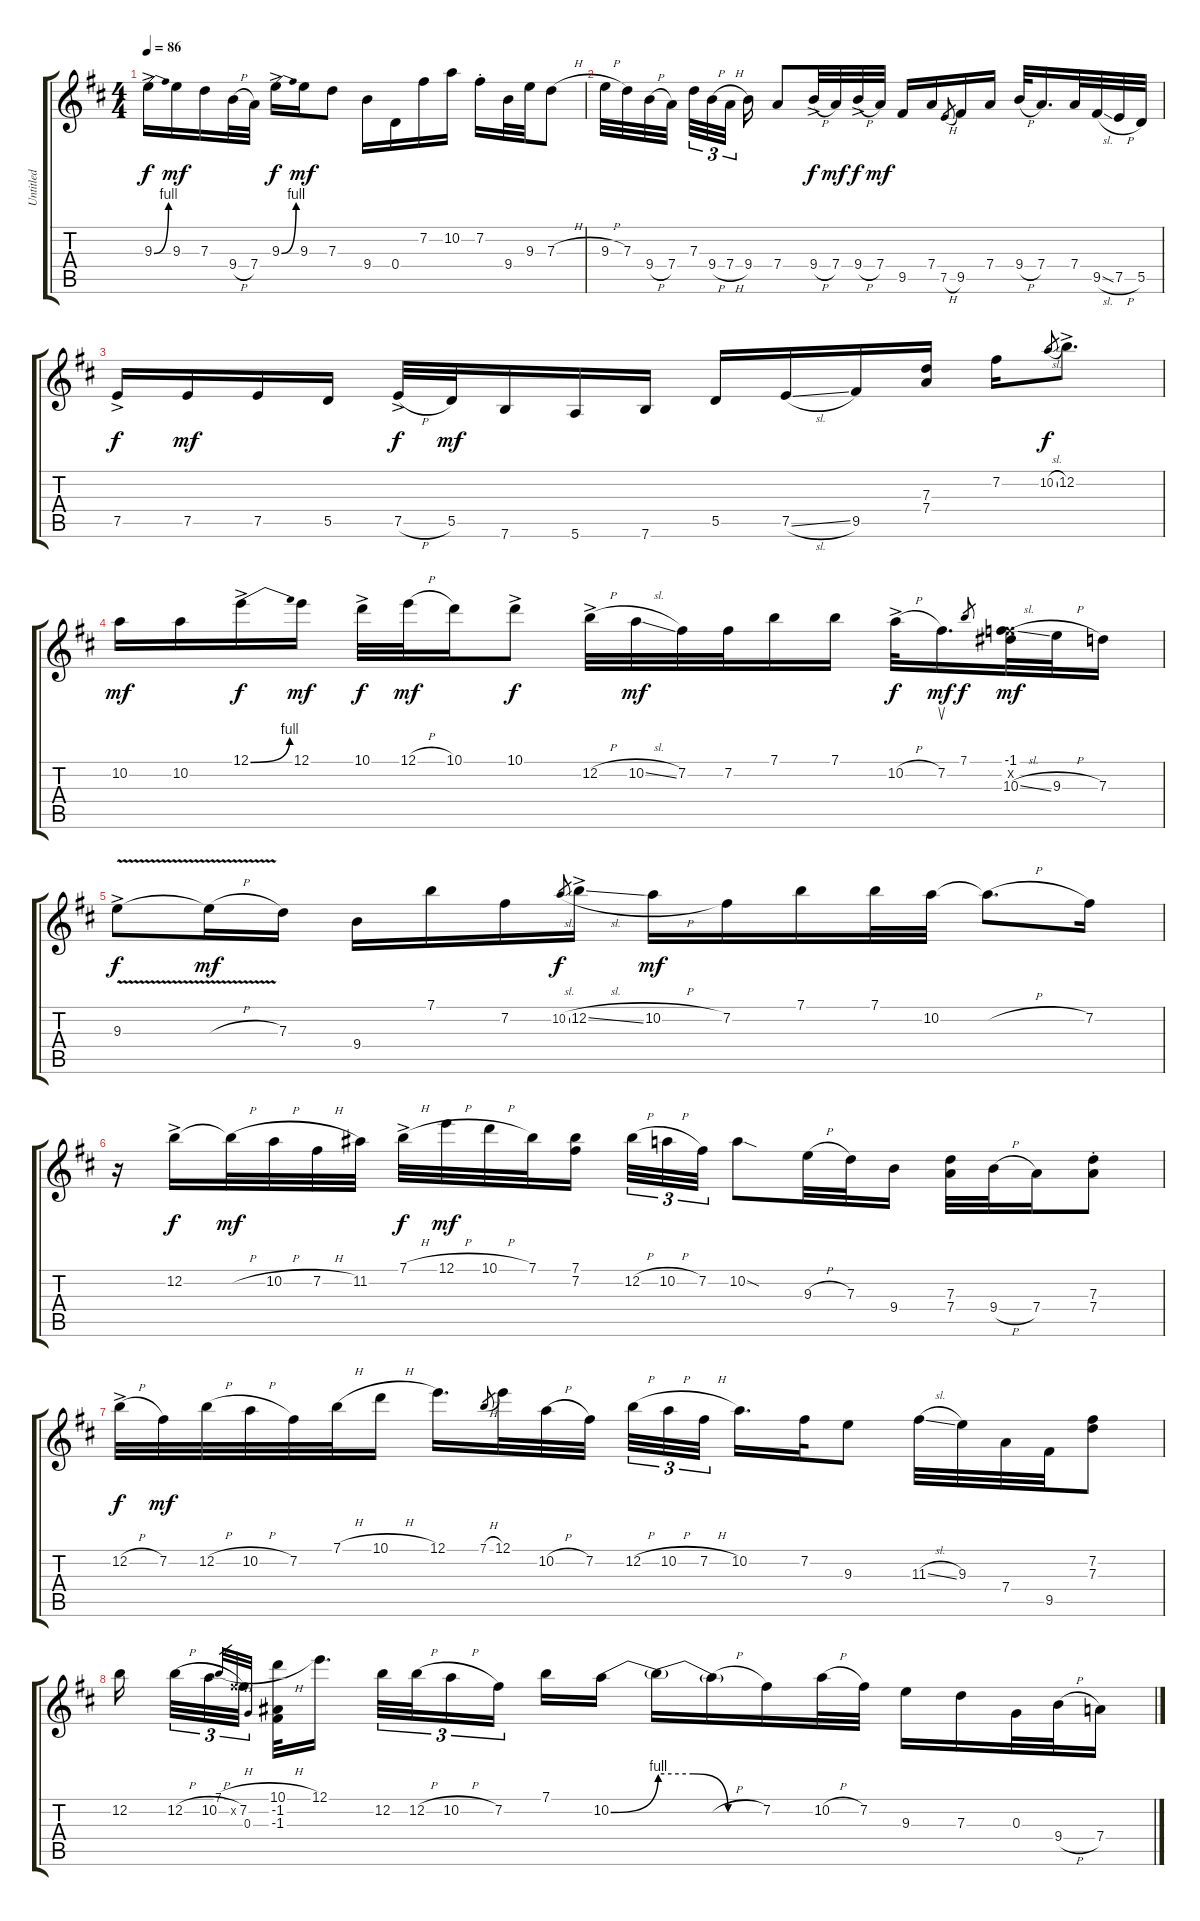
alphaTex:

\track ("Untitled" "Untitled") {instrument distortionguitar}
\staff {score tabs}
\tuning (E4 B3 G3 D3 A2 E2) {hide}
\ts (4 4)
\tempo 86
\clef g2
\ks d
9.3{be (bend 0 0 60 4) ac}.16{dy f} 9.3.16{dy mf} 7.3.16 9.4{h}.32 7.4.32 9.3{be (bend 0 0 60 4) ac}.16{dy f} 9.3.16{dy mf} 7.3.8 9.4.16 0.4.16 7.2.16 10.2.16 7.2{st}.16 9.4.32 9.3.32 7.3{h}.8 |
9.3{h}.32 7.3.32 9.4{h}.32 7.4.32{beam splitsecondary} 7.3.32{tu (3 2)} 9.4{h}.32{tu (3 2)} 7.4{h}.32{tu (3 2) beam splitsecondary} 9.4.16 7.4.8 9.4{h ac}.32{dy f} 7.4.32{dy mf} 9.4{h ac}.32{dy f} 7.4.32{dy mf} 9.5.16 7.4.16 7.5{h}.8{gr} 9.5.16 7.4.16 9.4{h}.32 7.4.16{d} 7.4.32 9.5{sl}.32 7.5{h}.32 5.5.32 |
7.5{ac}.16{dy f} 7.5.16{dy mf} 7.5.16 5.5.16 7.5{h ac}.32{dy f} 5.5.32{dy mf} 7.6.16 5.6.16 7.6.16 5.5.16 7.5{sl}.16 9.5.16 (7.3 7.4).16 7.2.16 10.2{sl}.8{gr dy f} 12.2{ac}.8{d} |
10.2.16{dy mf} 10.2.16 12.1{be (bend 0 0 60 4) ac}.16{dy f} 12.1.16{dy mf} 10.1{ac}.32{dy f} 12.1{h}.32{dy mf} 10.1.16 10.1{ac}.8{dy f} 12.2{h ac}.32 10.2{sl}.32{dy mf} 7.2.32 7.2.32 7.1.16 7.1.16 10.2{h ac}.32{dy f} 7.2.16{d su dy mf} 7.1.8{gr dy f} (-1.1 7.2{x} 10.3{sl}).32{dy mf} 9.3{h}.32 7.3.16 |
9.3{v ac}.8{dy f} 9.3{h t}.16{dy mf} 7.3.16 9.4.16 7.1.16 7.2.16 10.2{sl}.8{gr dy f} 12.2{sl ac}.16 10.2{h}.16{dy mf} 7.2.16 7.1.16 7.1.32 10.2.32 10.2{h t}.8{d} 7.2.16 |
r.16 12.2{ac}.16{dy f} 12.2{h t}.32{dy mf} 10.2{h}.32 7.2{h}.32 11.2.32 7.1{h ac}.32{dy f} 12.1{h}.32{dy mf} 10.1{h}.32 7.1.32 (7.1 7.2).16{beam splitsecondary} 12.2{h}.32{tu (3 2)} 10.2{h}.32{tu (3 2)} 7.2.32{tu (3 2)} 10.2{sod}.8 9.3{h}.32 7.3.32 9.4.16 (7.3 7.4).32 9.4{h}.32 7.4.16 (7.3{st} 7.4{st}).8 |
12.2{h ac}.32{dy f} 7.2.32{dy mf} 12.2{h}.32 10.2{h}.32 7.2.32 7.1{h}.32 10.1{h}.16 12.1.16{d} 7.1{h}.8{gr} 12.1.32 10.2{h}.32 7.2.32{beam splitsecondary} 12.2{h}.32{tu (3 2)} 10.2{h}.32{tu (3 2)} 7.2{h}.32{tu (3 2)} 10.2.16{d} 7.2.32 9.3.8 11.3{sl}.32 9.3.32 7.4.32 9.5.32 (7.2 7.3).8 |
12.2.16{beam splitsecondary} 12.2{h}.32{tu (3 2)} 10.2{h}.32{tu (3 2)} 7.2.32{tu (3 2)} 7.1{h}.32{gr} 7.2{x}.32{gr} 0.3.32{gr beam splitsecondary} (10.1{h} -1.2 -1.3).32 12.1.16{d} 12.2.32{tu (3 2)} 12.2{h}.32{tu (3 2)} 10.2{h}.16{tu (3 2)} 7.2.16{tu (3 2) beam splitsecondary} 7.1.16 10.2{be (bend 0 0 60 4)}.16 10.2{be (custom 0 4 20 4 40 0 60 0) t}.16 10.2{h t}.16 7.2.16 10.2{h}.32 7.2.32 9.3.16 7.3.16 0.3.32 9.4{h}.32 7.4.16
